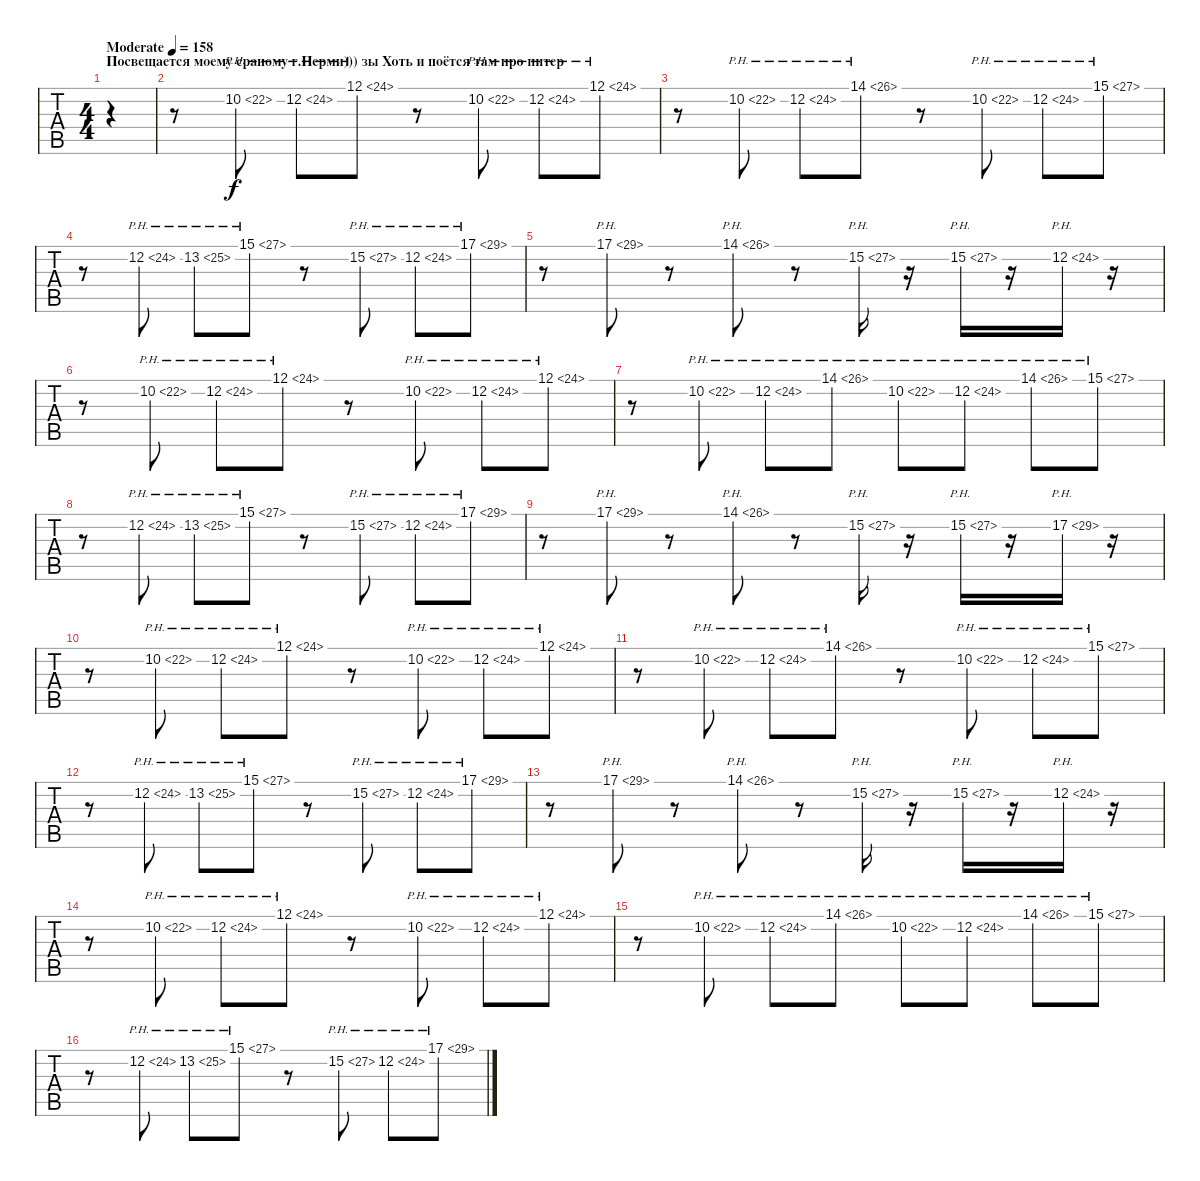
\track ("   " "   ") {instrument fx7echoes}
\staff {tabs}
\tuning (D4 A3 F3 C3 G2 D2) {hide}
\ts (4 4)
\section ("" "Посвещается моему сраному г.Перми))) зы Хоть и поётся там про питер")
\tempo (158 "Moderate")
\clef g2
\ks c
|
r.8 10.2{ph 12}.8 12.2{ph 12}.8 12.1{ph 12}.8 r.8 10.2{ph 12}.8 12.2{ph 12}.8 12.1{ph 12}.8 |
r.8 10.2{ph 12}.8 12.2{ph 12}.8 14.1{ph 12}.8 r.8 10.2{ph 12}.8 12.2{ph 12}.8 15.1{ph 12}.8 |
r.8 12.2{ph 12}.8 13.2{ph 12}.8 15.1{ph 12}.8 r.8 15.2{ph 12}.8 12.2{ph 12}.8 17.1{ph 12}.8 |
r.8 17.1{ph 12}.8 r.8 14.1{ph 12}.8 r.8 15.2{ph 12}.16 r.16 15.2{ph 12}.16 r.16 12.2{ph 12}.16 r.16 |
r.8 10.2{ph 12}.8 12.2{ph 12}.8 12.1{ph 12}.8 r.8 10.2{ph 12}.8 12.2{ph 12}.8 12.1{ph 12}.8 |
r.8 10.2{ph 12}.8 12.2{ph 12}.8 14.1{ph 12}.8 10.2{ph 12}.8 12.2{ph 12}.8 14.1{ph 12}.8 15.1{ph 12}.8 |
r.8 12.2{ph 12}.8 13.2{ph 12}.8 15.1{ph 12}.8 r.8 15.2{ph 12}.8 12.2{ph 12}.8 17.1{ph 12}.8 |
r.8 17.1{ph 12}.8 r.8 14.1{ph 12}.8 r.8 15.2{ph 12}.16 r.16 15.2{ph 12}.16 r.16 17.2{ph 12}.16 r.16 |
r.8 10.2{ph 12}.8 12.2{ph 12}.8 12.1{ph 12}.8 r.8 10.2{ph 12}.8 12.2{ph 12}.8 12.1{ph 12}.8 |
r.8 10.2{ph 12}.8 12.2{ph 12}.8 14.1{ph 12}.8 r.8 10.2{ph 12}.8 12.2{ph 12}.8 15.1{ph 12}.8 |
r.8 12.2{ph 12}.8 13.2{ph 12}.8 15.1{ph 12}.8 r.8 15.2{ph 12}.8 12.2{ph 12}.8 17.1{ph 12}.8 |
r.8 17.1{ph 12}.8 r.8 14.1{ph 12}.8 r.8 15.2{ph 12}.16 r.16 15.2{ph 12}.16 r.16 12.2{ph 12}.16 r.16 |
r.8 10.2{ph 12}.8 12.2{ph 12}.8 12.1{ph 12}.8 r.8 10.2{ph 12}.8 12.2{ph 12}.8 12.1{ph 12}.8 |
r.8 10.2{ph 12}.8 12.2{ph 12}.8 14.1{ph 12}.8 10.2{ph 12}.8 12.2{ph 12}.8 14.1{ph 12}.8 15.1{ph 12}.8 |
r.8 12.2{ph 12}.8 13.2{ph 12}.8 15.1{ph 12}.8 r.8 15.2{ph 12}.8 12.2{ph 12}.8 17.1{ph 12}.8
